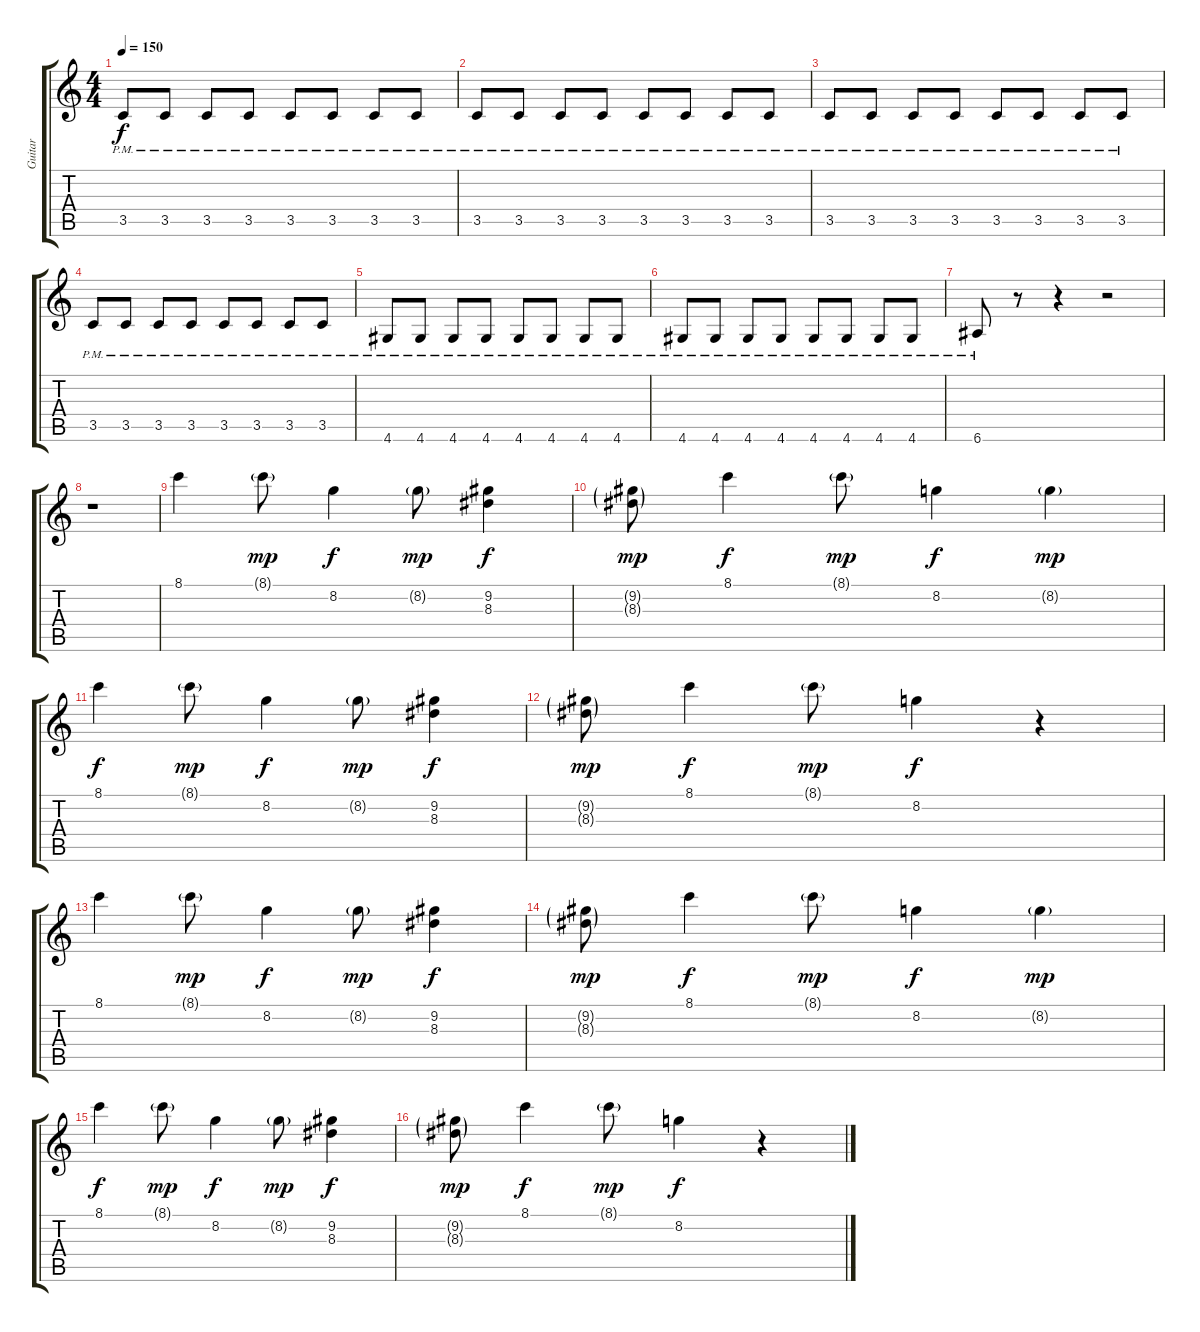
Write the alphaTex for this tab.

\track ("Guitar" "Guitar") {instrument distortionguitar}
\staff {score tabs}
\tuning (E4 B3 G3 D3 A2 E2) {hide}
\ts (4 4)
\tempo 150
\clef g2
\ks c
3.5{pm}.8{dy f} 3.5{pm}.8 3.5{pm}.8 3.5{pm}.8 3.5{pm}.8 3.5{pm}.8 3.5{pm}.8 3.5{pm}.8 |
3.5{pm}.8 3.5{pm}.8 3.5{pm}.8 3.5{pm}.8 3.5{pm}.8 3.5{pm}.8 3.5{pm}.8 3.5{pm}.8 |
3.5{pm}.8 3.5{pm}.8 3.5{pm}.8 3.5{pm}.8 3.5{pm}.8 3.5{pm}.8 3.5{pm}.8 3.5{pm}.8 |
3.5{pm}.8 3.5{pm}.8 3.5{pm}.8 3.5{pm}.8 3.5{pm}.8 3.5{pm}.8 3.5{pm}.8 3.5{pm}.8 |
4.6{pm}.8 4.6{pm}.8 4.6{pm}.8 4.6{pm}.8 4.6{pm}.8 4.6{pm}.8 4.6{pm}.8 4.6{pm}.8 |
4.6{pm}.8 4.6{pm}.8 4.6{pm}.8 4.6{pm}.8 4.6{pm}.8 4.6{pm}.8 4.6{pm}.8 4.6{pm}.8 |
6.6{pm}.8 r.8 r.4 r.2 |
r.1 |
8.1.4 8.1{g}.8{dy mp} 8.2.4{dy f} 8.2{g}.8{dy mp} (9.2 8.3).4{dy f} |
(9.2{g} 8.3{g}).8{dy mp} 8.1.4{dy f} 8.1{g}.8{dy mp} 8.2.4{dy f} 8.2{g}.4{dy mp} |
8.1.4{dy f} 8.1{g}.8{dy mp} 8.2.4{dy f} 8.2{g}.8{dy mp} (9.2 8.3).4{dy f} |
(9.2{g} 8.3{g}).8{dy mp} 8.1.4{dy f} 8.1{g}.8{dy mp} 8.2.4{dy f} r.4 |
8.1.4 8.1{g}.8{dy mp} 8.2.4{dy f} 8.2{g}.8{dy mp} (9.2 8.3).4{dy f} |
(9.2{g} 8.3{g}).8{dy mp} 8.1.4{dy f} 8.1{g}.8{dy mp} 8.2.4{dy f} 8.2{g}.4{dy mp} |
8.1.4{dy f} 8.1{g}.8{dy mp} 8.2.4{dy f} 8.2{g}.8{dy mp} (9.2 8.3).4{dy f} |
(9.2{g} 8.3{g}).8{dy mp} 8.1.4{dy f} 8.1{g}.8{dy mp} 8.2.4{dy f} r.4
